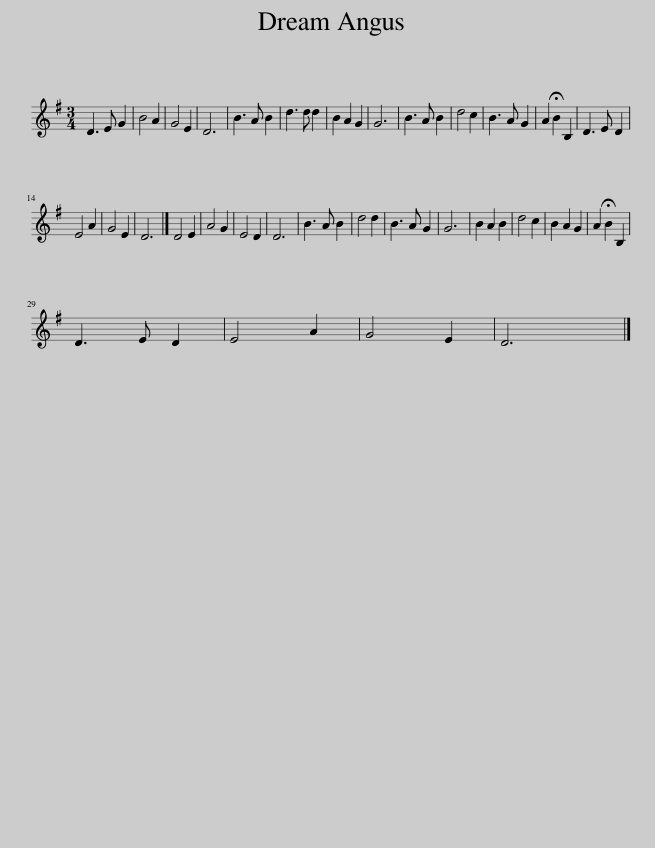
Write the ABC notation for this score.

X:1
L:1/8
M:3/4
I:linebreak $
K:G
V:1 treble
V:1
 D3 E G2 | B4 A2 | G4 E2 | D6 | B3 A B2 | %5
 d3 d d2 | B2 A2 G2 | G6 | B3 A B2 | d4 c2 | %10
 B3 A G2 | A2 !fermata!B2 B,2 | D3 E D2 |$ E4 A2 | G4 E2 | %15
 D6 |] D4 E2 | A4 G2 | E4 D2 | D6 | %20
 B3 A B2 | d4 d2 | B3 A G2 | G6 | B2 A2 B2 | %25
 d4 c2 | B2 A2 G2 | A2 !fermata!B2 B,2 |$ D3 E D2 | E4 A2 | %30
 G4 E2 | D6 |] %32
